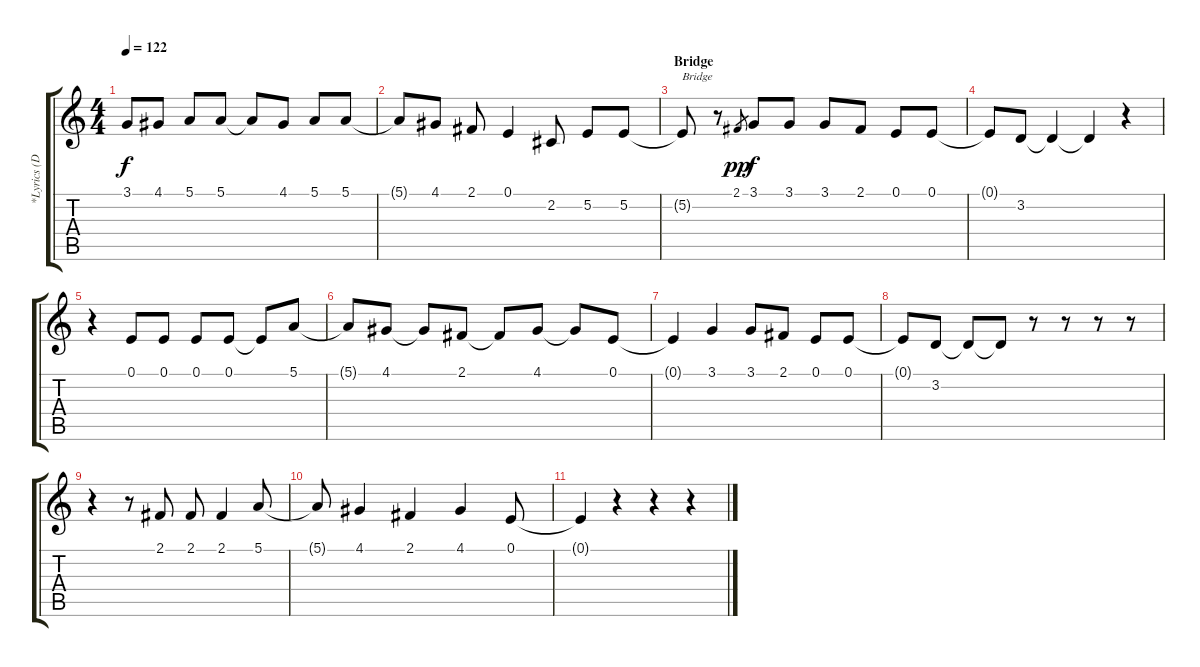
\track ("*Lyrics (Dexter)" "*Lyrics (D") {instrument oboe}
\staff {score tabs}
\tuning (E4 B3 G3 D3 A2 E2) {hide}
\ts (4 4)
\tempo 122
\clef g2
\ks c
3.1{t}.8{dy f} 4.1.8 5.1.8 5.1.8 5.1{t}.8 4.1.8 5.1.8 5.1.8 |
5.1{t}.8 4.1.8 2.1.8 0.1.4 2.2.8 5.2.8 5.2.8 |
\section ("" "Bridge")
5.2{t}.8{txt "Bridge"} r.8 2.1.8{gr dy pp} 3.1.8{dy f} 3.1.8 3.1.8 2.1.8 0.1.8 0.1.8 |
0.1{t}.8 3.2.8 3.2{t}.4 3.2{t}.4 r.4 |
r.4 0.1.8 0.1.8 0.1.8 0.1.8 0.1{t}.8 5.1.8 |
5.1{t}.8 4.1.8 4.1{t}.8 2.1.8 2.1{t}.8 4.1.8 4.1{t}.8 0.1.8 |
0.1{t}.4 3.1.4 3.1.8 2.1.8 0.1.8 0.1.8 |
0.1{t}.8 3.2.8 3.2{t}.8 3.2{t}.8 r.8 r.8 r.8 r.8 |
r.4 r.8 2.1.8 2.1.8 2.1.4 5.1.8 |
5.1{t}.8 4.1.4 2.1.4 4.1.4 0.1.8 |
0.1{t}.4 r.4 r.4 r.4
